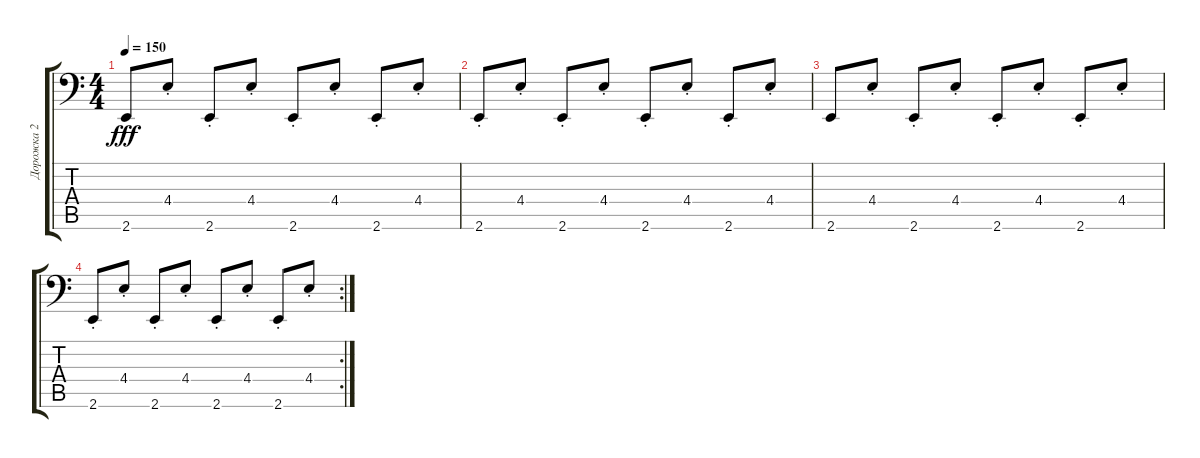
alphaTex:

\track ("Дорожка 2" "Дорожка 2") {instrument electricbassfinger}
\staff {score tabs}
\tuning (D3 A2 F2 C2 G1 D1) {hide}
\ts (4 4)
\tempo 150
\clef f4
\ks c
2.6.8{dy fff} 4.4{st}.8 2.6{st}.8 4.4{st}.8 2.6{st}.8 4.4{st}.8 2.6{st}.8 4.4{st}.8 |
2.6{st}.8 4.4{st}.8 2.6{st}.8 4.4{st}.8 2.6{st}.8 4.4{st}.8 2.6{st}.8 4.4{st}.8 |
2.6.8 4.4{st}.8 2.6{st}.8 4.4{st}.8 2.6{st}.8 4.4{st}.8 2.6{st}.8 4.4{st}.8 |
\rc 2
2.6{st}.8 4.4{st}.8 2.6{st}.8 4.4{st}.8 2.6{st}.8 4.4{st}.8 2.6{st}.8 4.4{st}.8
